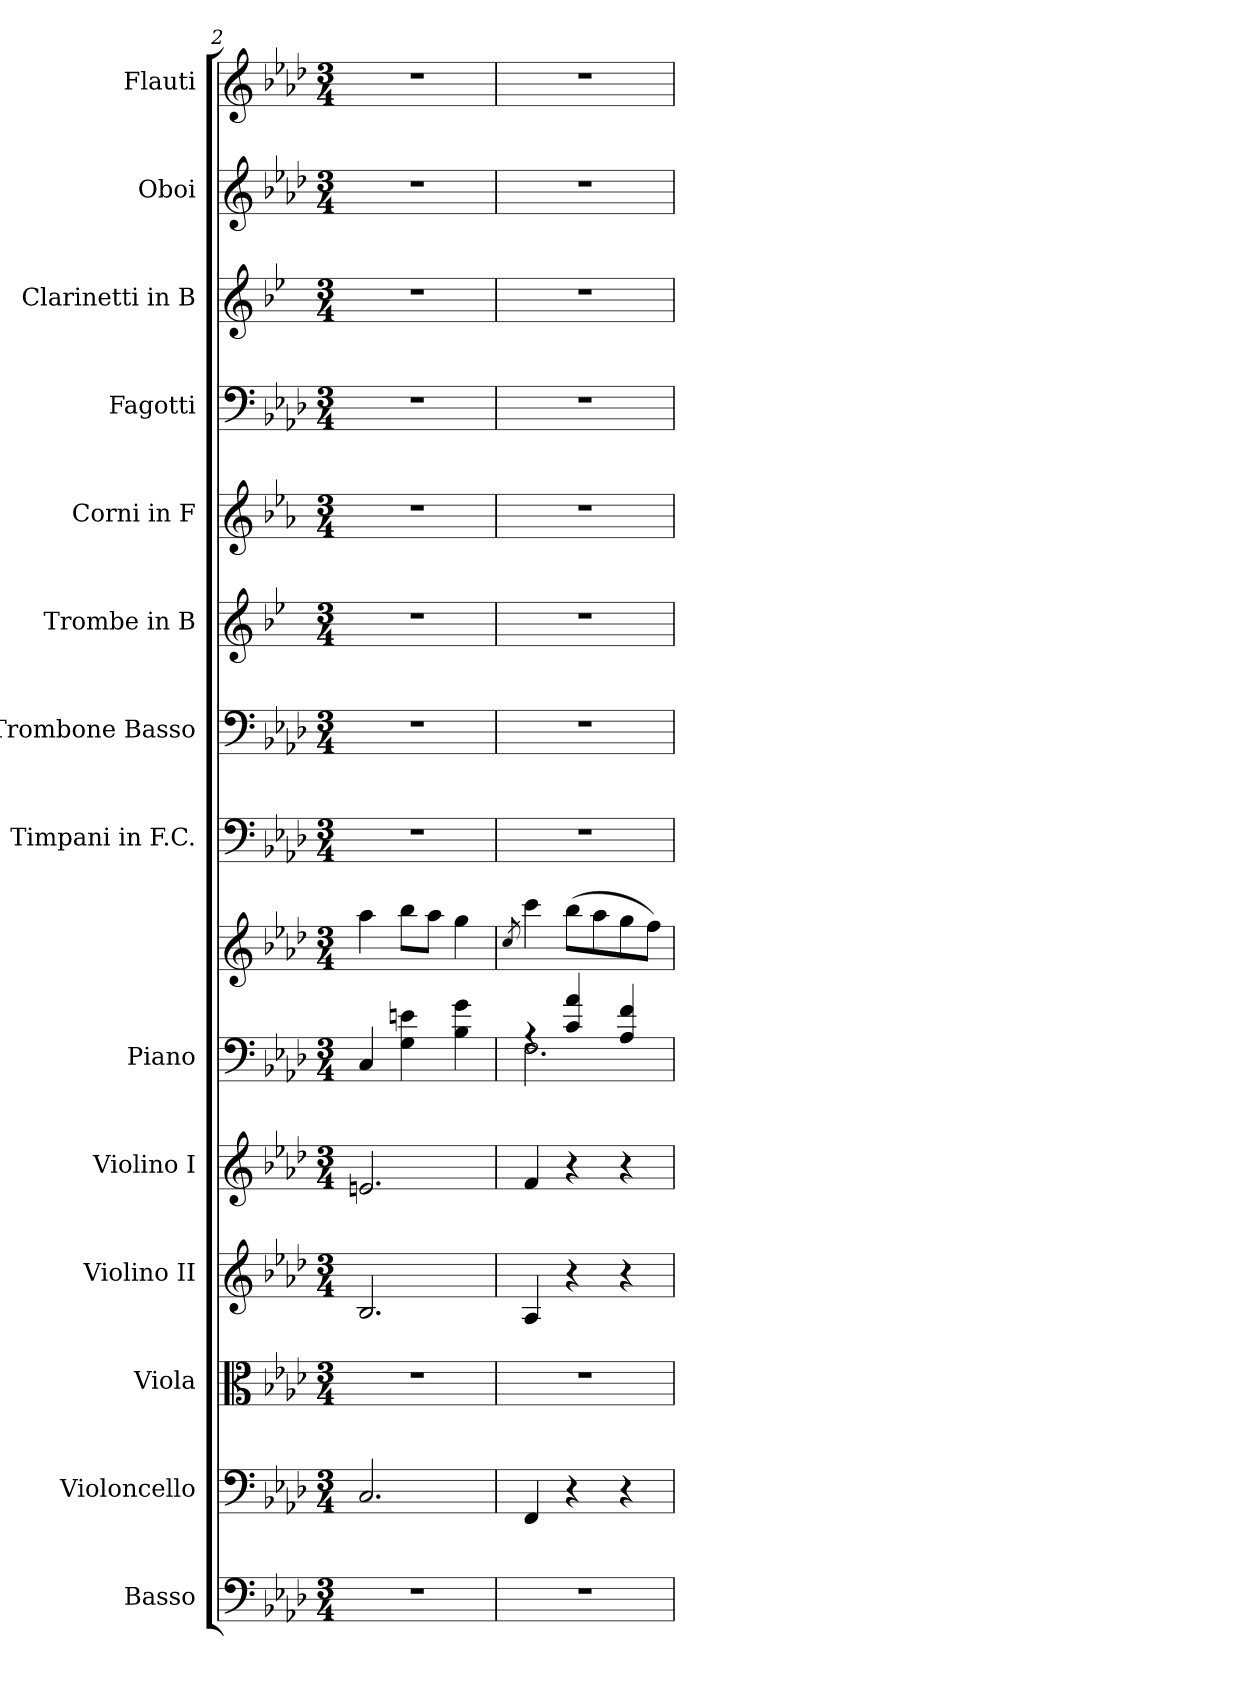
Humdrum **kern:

**kern	**kern	**kern	**kern	**kern	**kern	**kern	**kern	**kern	**kern	**kern	**kern	**kern	**kern	**kern
*part14	*part13	*part12	*part11	*part10	*part9	*part9	*part8	*part7	*part6	*part5	*part4	*part3	*part2	*part1
*staff15	*staff14	*staff13	*staff12	*staff11	*staff10	*staff9	*staff8	*staff7	*staff6	*staff5	*staff4	*staff3	*staff2	*staff1
*I"Basso	*I"Violoncello	*I"Viola	*I"Violino II	*I"Violino I	*I"Piano	*	*I"Timpani in F.C.	*I"Trombone Basso	*I"Trombe in B	*I"Corni in F	*I"Fagotti	*I"Clarinetti in B	*I"Oboi	*I"Flauti
*	*	*	*	*	*I'Pno.	*	*I'Timp.	*	*	*	*	*	*I'Ob.	*I'Fl.
*clefF4	*clefF4	*clefC3	*clefG2	*clefG2	*clefF4	*clefG2	*clefF4	*clefF4	*clefG2	*clefG2	*clefF4	*clefG2	*clefG2	*clefG2
*ITrd7c12	*	*	*	*	*	*	*	*	*ITrd1c2	*ITrd4c7	*	*ITrd1c2	*	*
*k[b-e-a-d-]	*k[b-e-a-d-]	*k[b-e-a-d-]	*k[b-e-a-d-]	*k[b-e-a-d-]	*k[b-e-a-d-]	*k[b-e-a-d-]	*k[b-e-a-d-]	*k[b-e-a-d-]	*k[b-e-a-d-]	*k[b-e-a-d-]	*k[b-e-a-d-]	*k[b-e-a-d-]	*k[b-e-a-d-]	*k[b-e-a-d-]
*M3/4	*M3/4	*M3/4	*M3/4	*M3/4	*M3/4	*M3/4	*M3/4	*M3/4	*M3/4	*M3/4	*M3/4	*M3/4	*M3/4	*M3/4
=2	=2	=2	=2	=2	=2	=2	=2	=2	=2	=2	=2	=2	=2	=2
2.r	2.C/	2.r	2.B-/	2.en/	4C/	4aa-\	2.r	2.r	2.r	2.r	2.r	2.r	2.r	2.r
.	.	.	.	.	4G\ 4en\	8bb-\L	.	.	.	.	.	.	.	.
.	.	.	.	.	.	8aa-\J	.	.	.	.	.	.	.	.
.	.	.	.	.	4B-\ 4g\	4gg\	.	.	.	.	.	.	.	.
=3	=3	=3	=3	=3	=3	=3	=3	=3	=3	=3	=3	=3	=3	=3
.	.	.	.	.	.	8qcc/	.	.	.	.	.	.	.	.
*	*	*	*	*	*^	*	*	*	*	*	*	*	*	*
2.r	4FF/	2.r	4A-/	4f/	4rA	2.F\	4ccc\	2.r	2.r	2.r	2.r	2.r	2.r	2.r	2.r
.	4r	.	4r	4r	4c/ 4a-/	.	(>8bb-\L	.	.	.	.	.	.	.	.
.	.	.	.	.	.	.	8aa-\	.	.	.	.	.	.	.	.
.	4r	.	4r	4r	4A-/ 4f/	.	8gg\	.	.	.	.	.	.	.	.
.	.	.	.	.	.	.	8ff\J)	.	.	.	.	.	.	.	.
*	*	*	*	*	*v	*v	*	*	*	*	*	*	*	*	*
=	=	=	=	=	=	=	=	=	=	=	=	=	=	=
*-	*-	*-	*-	*-	*-	*-	*-	*-	*-	*-	*-	*-	*-	*-
